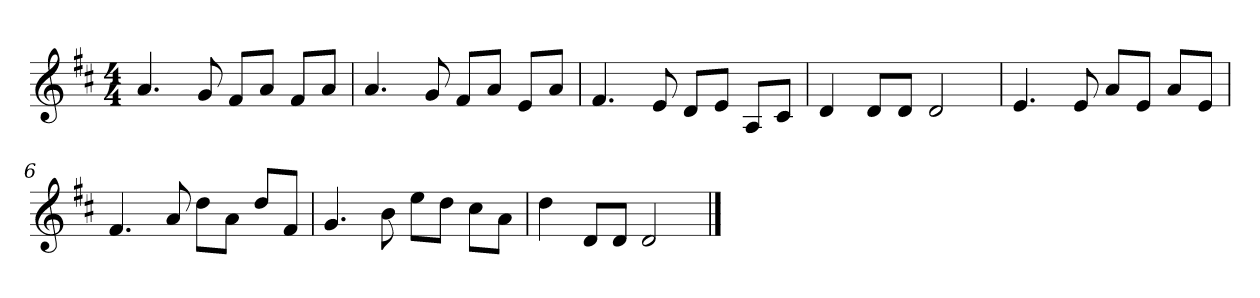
**kern
*part1
*staff1
*k[f#c#]
*M4/4
*MM120
=1
4.a
8g
8f#L
8aJ
8f#L
8aJ
=2
4.a
8g
8f#L
8aJ
8eL
8aJ
=3
4.f#
8e
8dL
8eJ
8AL
8c#J
=4
4d
8dL
8dJ
2d
=5
4.e
8e
8aL
8eJ
8aL
8eJ
=6
4.f#
8a
8ddL
8aJ
8ddL
8f#J
=7
4.g
8b
8eeL
8ddJ
8cc#L
8aJ
=8
4dd
8dL
8dJ
2d
==
*-
